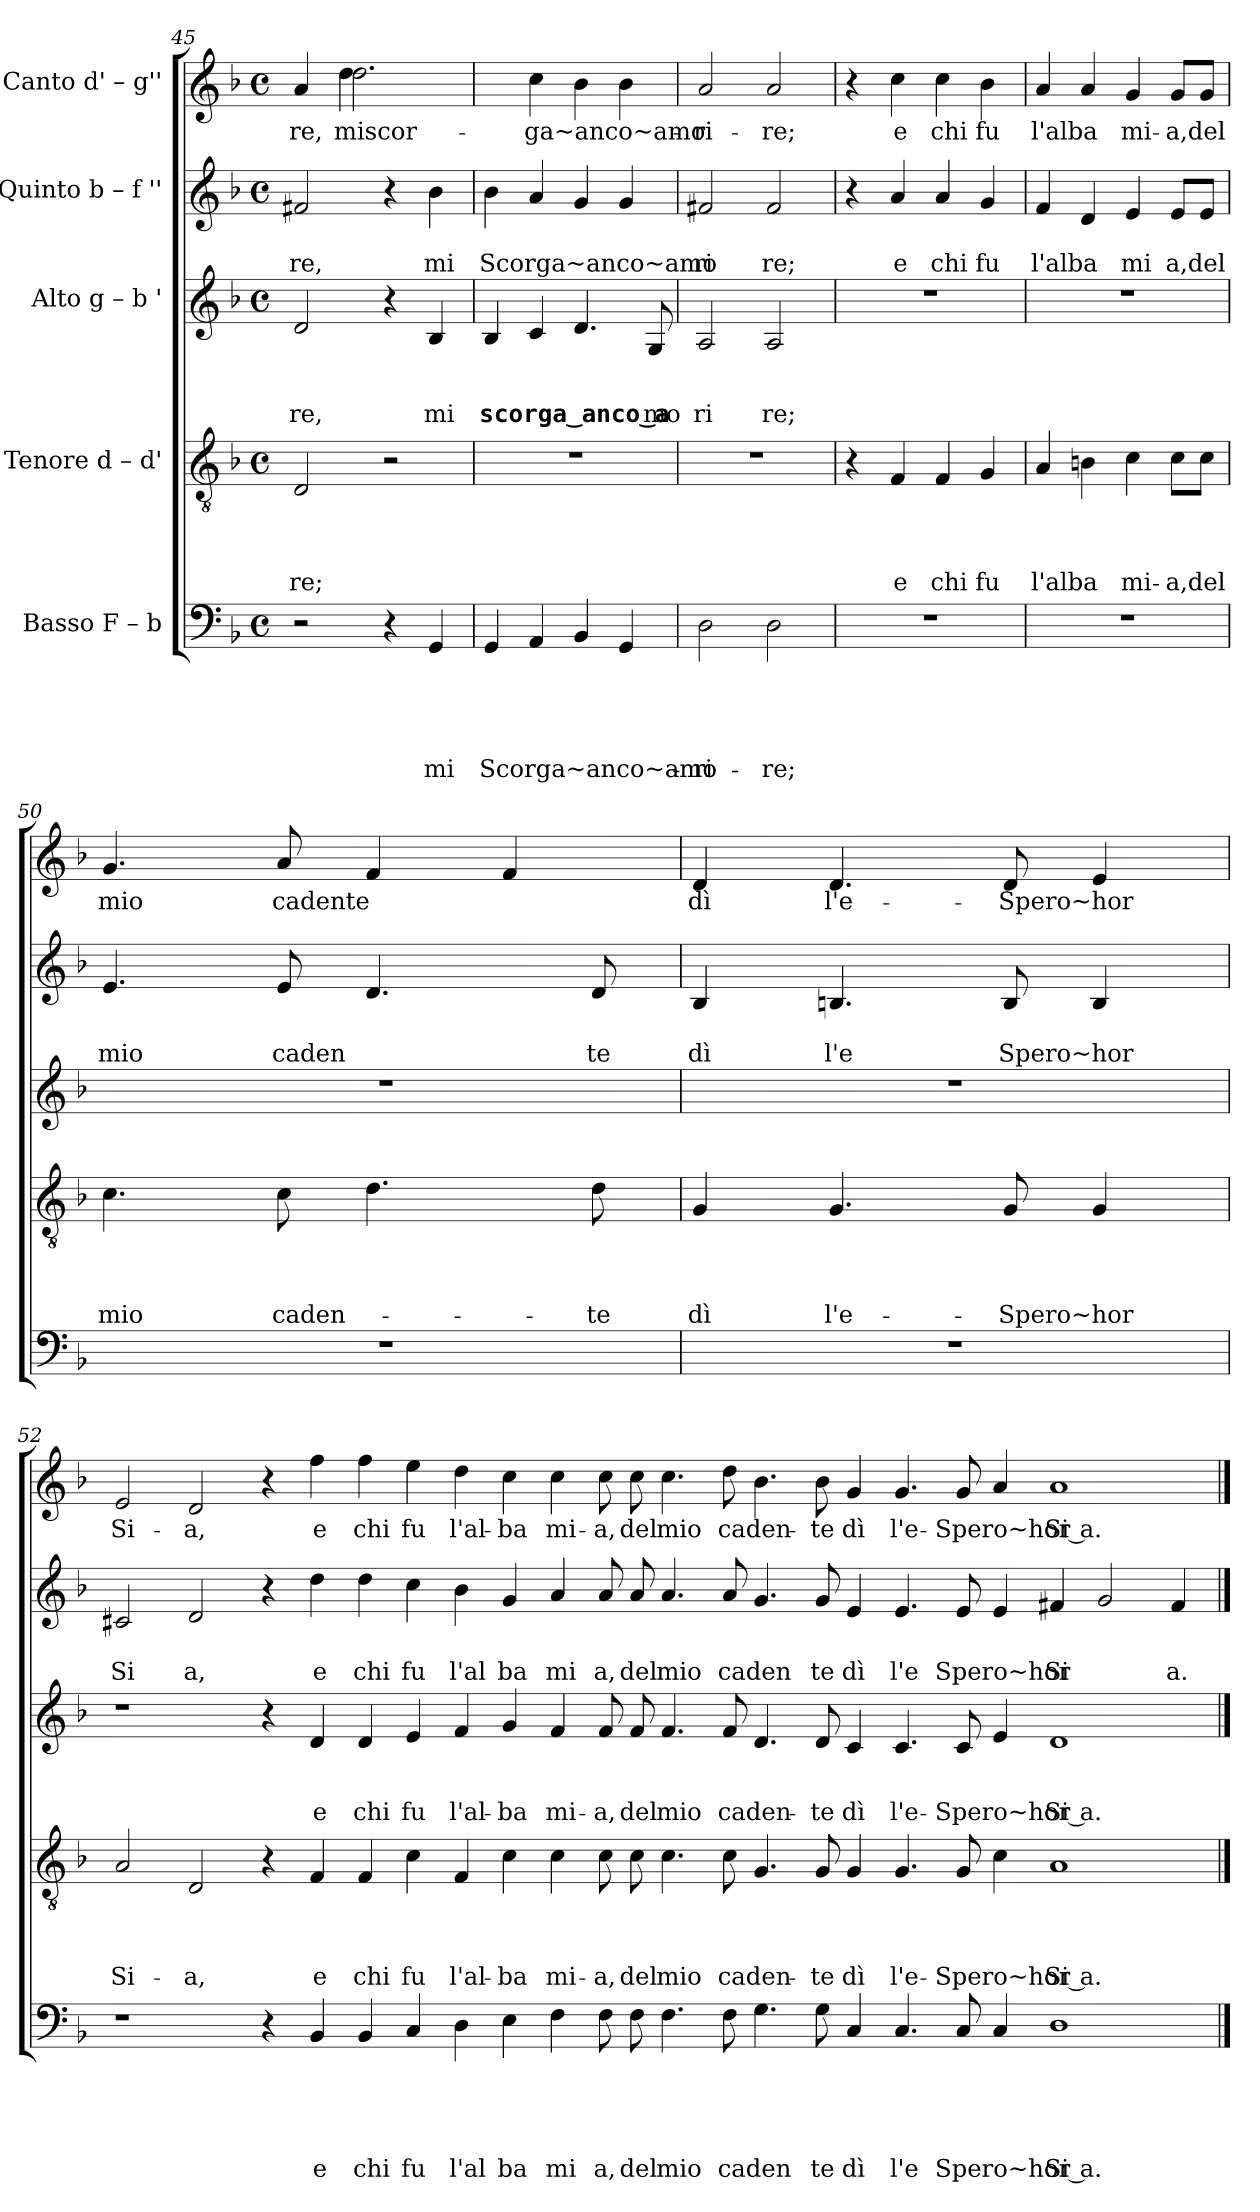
**kern	**text	**text	**text	**text	**text	**kern	**text	**text	**text	**text	**kern	**text	**text	**text	**kern	**text	**text	**kern	**text
*part5	*part5	*part5	*part5	*part5	*part5	*part4	*part4	*part4	*part4	*part4	*part3	*part3	*part3	*part3	*part2	*part2	*part2	*part1	*part1
*staff5	*staff5	*staff5	*staff5	*staff5	*staff5	*staff4	*staff4	*staff4	*staff4	*staff4	*staff3	*staff3	*staff3	*staff3	*staff2	*staff2	*staff2	*staff1	*staff1
*I"Basso F – b	*	*	*	*	*	*I"Tenore d – d'	*	*	*	*	*I"Alto g – b '	*	*	*	*I"Quinto b – f ''	*	*	*I"Canto d' – g''	*
!!LO:LB:g=z
*clefF4	*	*	*	*	*	*clefGv2	*	*	*	*	*clefG2	*	*	*	*clefG2	*	*	*clefG2	*
*k[b-]	*	*	*	*	*	*k[b-]	*	*	*	*	*k[b-]	*	*	*	*k[b-]	*	*	*k[b-]	*
*F:	*	*	*	*	*	*F:	*	*	*	*	*F:	*	*	*	*F:	*	*	*F:	*
*M4/4	*	*	*	*	*	*M4/4	*	*	*	*	*M4/4	*	*	*	*M4/4	*	*	*M4/4	*
*met(c)	*	*	*	*	*	*met(c)	*	*	*	*	*met(c)	*	*	*	*met(c)	*	*	*met(c)	*
=45	=45	=45	=45	=45	=45	=45	=45	=45	=45	=45	=45	=45	=45	=45	=45	=45	=45	=45	=45
!	!	!	!	!	!	!	!	!	!	!LO:LY:b	!	!	!	!LO:LY:b	!	!	!LO:LY:b	!	!LO:LY:b
*	*	*	*	*	*	*	*	*	*	*	*	*	*	*	*	*	*	*^	*
2r	.	.	.	.	.	2D/	.	.	.	re;	2d/	.	.	-re,	2f#X/	.	-re,	4a/	4ryy	-re,
!	!	!	!	!	!	!	!	!	!	!	!	!	!	!	!	!	!	!	!	!LO:LY:b
.	.	.	.	.	.	.	.	.	.	.	.	.	.	.	.	.	.	4dd\	2.dd\	miscor-
4r	.	.	.	.	.	2r	.	.	.	.	4r	.	.	.	4r	.	.	2ryy	.	.
!	!	!	!	!	!LO:LY:b	!	!	!	!	!	!	!	!	!LO:LY:b	!	!	!LO:LY:b	!	!	!
4GG/	.	.	.	.	mi	.	.	.	.	.	4B-/	.	.	mi	4b-\	.	mi	.	.	.
*	*	*	*	*	*	*	*	*	*	*	*	*	*	*	*	*	*	*v	*v	*
=46	=46	=46	=46	=46	=46	=46	=46	=46	=46	=46	=46	=46	=46	=46	=46	=46	=46	=46	=46
!	!	!	!	!	!LO:LY:b	!	!	!	!	!	!	!	!	!LO:LY:b	!	!	!LO:LY:b	!	!
4GG/	.	.	.	.	Scorga~anco~amo-	1r	.	.	.	.	4B-/	.	.	scorga‿anco‿a	4b-\	.	Scorga~anco~amo	4ryy	.
!	!	!	!	!	!	!	!	!	!	!	!	!	!	!	!	!	!	!	!LO:LY:b
4AA/	.	.	.	.	.	.	.	.	.	.	4c/	.	.	.	4a/	.	.	4cc\	-ga~anco~amo-
4BB-/	.	.	.	.	.	.	.	.	.	.	4.d/	.	.	.	4g/	.	.	4b-\	.
4GG/	.	.	.	.	.	.	.	.	.	.	.	.	.	.	4g/	.	.	4b-\	.
!	!	!	!	!	!	!	!	!	!	!	!	!	!	!LO:LY:b	!	!	!	!	!
.	.	.	.	.	.	.	.	.	.	.	8G/	.	.	mo	.	.	.	.	.
=47	=47	=47	=47	=47	=47	=47	=47	=47	=47	=47	=47	=47	=47	=47	=47	=47	=47	=47	=47
!	!	!	!	!	!LO:LY:b	!	!	!	!	!	!	!	!	!LO:LY:b	!	!	!LO:LY:b	!	!LO:LY:b
2D\	.	.	.	.	-ri-	1r	.	.	.	.	2A/	.	.	ri	2f#X/	.	ri	2a/	-ri-
!	!	!	!	!	!LO:LY:b	!	!	!	!	!	!	!	!	!LO:LY:b	!	!	!LO:LY:b	!	!LO:LY:b
2D\	.	.	.	.	-re;	.	.	.	.	.	2A/	.	.	re;	2f#/	.	re;	2a/	-re;
=48	=48	=48	=48	=48	=48	=48	=48	=48	=48	=48	=48	=48	=48	=48	=48	=48	=48	=48	=48
1r	.	.	.	.	.	4r	.	.	.	.	1r	.	.	.	4r	.	.	4r	.
!	!	!	!	!	!	!	!	!	!	!LO:LY:b	!	!	!	!	!	!	!LO:LY:b	!	!LO:LY:b
.	.	.	.	.	.	4F/	.	.	.	e	.	.	.	.	4a/	.	e	4cc\	e
!	!	!	!	!	!	!	!	!	!	!LO:LY:b	!	!	!	!	!	!	!LO:LY:b	!	!LO:LY:b
.	.	.	.	.	.	4F/	.	.	.	chi	.	.	.	.	4a/	.	chi	4cc\	chi
!	!	!	!	!	!	!	!	!	!	!LO:LY:b	!	!	!	!	!	!	!LO:LY:b	!	!LO:LY:b
.	.	.	.	.	.	4G/	.	.	.	fu	.	.	.	.	4g/	.	fu	4b-\	fu
=49	=49	=49	=49	=49	=49	=49	=49	=49	=49	=49	=49	=49	=49	=49	=49	=49	=49	=49	=49
!	!	!	!	!	!	!	!	!	!	!LO:LY:b	!	!	!	!	!	!	!LO:LY:b	!	!LO:LY:b
1r	.	.	.	.	.	4A/	.	.	.	l'alba	1r	.	.	.	4f/	.	l'alba	4a/	l'alba
.	.	.	.	.	.	4Bn\	.	.	.	.	.	.	.	.	4d/	.	.	4a/	.
!	!	!	!	!	!	!	!	!	!	!LO:LY:b	!	!	!	!	!	!	!LO:LY:b	!	!LO:LY:b
.	.	.	.	.	.	4c\	.	.	.	mi-	.	.	.	.	4e/	.	mi	4g/	mi-
!	!	!	!	!	!	!	!	!	!	!LO:LY:b	!	!	!	!	!	!	!LO:LY:b	!	!LO:LY:b
.	.	.	.	.	.	8c\L	.	.	.	-a,del	.	.	.	.	8e/L	.	a,del	8g/L	-a,del
.	.	.	.	.	.	8c\J	.	.	.	.	.	.	.	.	8e/J	.	.	8g/J	.
=50	=50	=50	=50	=50	=50	=50	=50	=50	=50	=50	=50	=50	=50	=50	=50	=50	=50	=50	=50
!	!	!	!	!	!	!	!	!	!	!LO:LY:b	!	!	!	!	!	!	!LO:LY:b	!	!LO:LY:b
1r	.	.	.	.	.	4.c\	.	.	.	mio	1r	.	.	.	4.e/	.	mio	4.g/	mio
!	!	!	!	!	!	!	!	!	!	!LO:LY:b	!	!	!	!	!	!	!LO:LY:b	!	!LO:LY:b
.	.	.	.	.	.	8c\	.	.	.	caden-	.	.	.	.	8e/	.	caden	8a/	cadente
.	.	.	.	.	.	4.d\	.	.	.	.	.	.	.	.	4.d/	.	.	4f/	.
.	.	.	.	.	.	.	.	.	.	.	.	.	.	.	.	.	.	4f/	.
!	!	!	!	!	!	!	!	!	!	!LO:LY:b	!	!	!	!	!	!	!LO:LY:b	!	!
.	.	.	.	.	.	8d\	.	.	.	-te	.	.	.	.	8d/	.	te	.	.
=51	=51	=51	=51	=51	=51	=51	=51	=51	=51	=51	=51	=51	=51	=51	=51	=51	=51	=51	=51
!	!	!	!	!	!	!	!	!	!	!LO:LY:b	!	!	!	!	!	!	!LO:LY:b	!	!LO:LY:b
1r	.	.	.	.	.	4G/	.	.	.	dì	1r	.	.	.	4B-/	.	dì	4d/	dì
!	!	!	!	!	!	!	!	!	!	!LO:LY:b	!	!	!	!	!	!	!LO:LY:b	!	!LO:LY:b
.	.	.	.	.	.	4.G/	.	.	.	l'e-	.	.	.	.	4.Bn/	.	l'e	4.d/	l'e-
!	!	!	!	!	!	!	!	!	!	!LO:LY:b	!	!	!	!	!	!	!LO:LY:b	!	!LO:LY:b
.	.	.	.	.	.	8G/	.	.	.	-Spero~hor	.	.	.	.	8B/	.	Spero~hor	8d/	-Spero~hor
.	.	.	.	.	.	4G/	.	.	.	.	.	.	.	.	4B/	.	.	4e/	.
!!LO:LB:g=z
=52	=52	=52	=52	=52	=52	=52	=52	=52	=52	=52	=52	=52	=52	=52	=52	=52	=52	=52	=52
!	!	!	!	!	!	!	!	!	!	!LO:LY:b	!	!	!	!	!	!	!LO:LY:b	!	!LO:LY:b
1r	.	.	.	.	.	2A/	.	.	.	Si-	1r	.	.	.	2c#X/	.	Si	2e/	Si-
!	!	!	!	!	!	!	!	!	!	!LO:LY:b	!	!	!	!	!	!	!LO:LY:b	!	!LO:LY:b
.	.	.	.	.	.	2D/	.	.	.	-a,	.	.	.	.	2d/	.	a,	2d/	-a,
4r	.	.	.	.	.	4r	.	.	.	.	4r	.	.	.	4r	.	.	4r	.
!	!	!	!	!	!LO:LY:b	!	!	!	!	!LO:LY:b	!	!	!	!LO:LY:b	!	!	!LO:LY:b	!	!LO:LY:b
4BB-/	.	.	.	.	e	4F/	.	.	.	e	4d/	.	.	e	4dd\	.	e	4ff\	e
!	!	!	!	!	!LO:LY:b	!	!	!	!	!LO:LY:b	!	!	!	!LO:LY:b	!	!	!LO:LY:b	!	!LO:LY:b
4BB-/	.	.	.	.	chi	4F/	.	.	.	chi	4d/	.	.	chi	4dd\	.	chi	4ff\	chi
!	!	!	!	!	!LO:LY:b	!	!	!	!	!LO:LY:b	!	!	!	!LO:LY:b	!	!	!LO:LY:b	!	!LO:LY:b
4C/	.	.	.	.	fu	4c\	.	.	.	fu	4e/	.	.	fu	4cc\	.	fu	4ee\	fu
!	!	!	!	!	!LO:LY:b	!	!	!	!	!LO:LY:b	!	!	!	!LO:LY:b	!	!	!LO:LY:b	!	!LO:LY:b
4D\	.	.	.	.	l'al	4F/	.	.	.	l'al-	4f/	.	.	l'al-	4b-\	.	l'al	4dd\	l'al-
!	!	!	!	!	!LO:LY:b	!	!	!	!	!LO:LY:b	!	!	!	!LO:LY:b	!	!	!LO:LY:b	!	!LO:LY:b
4E\	.	.	.	.	ba	4c\	.	.	.	-ba	4g/	.	.	-ba	4g/	.	ba	4cc\	-ba
!	!	!	!	!	!LO:LY:b	!	!	!	!	!LO:LY:b	!	!	!	!LO:LY:b	!	!	!LO:LY:b	!	!LO:LY:b
4F\	.	.	.	.	mi	4c\	.	.	.	mi-	4f/	.	.	mi-	4a/	.	mi	4cc\	mi-
!	!	!	!	!	!LO:LY:b	!	!	!	!	!LO:LY:b	!	!	!	!LO:LY:b	!	!	!LO:LY:b	!	!LO:LY:b
8F\	.	.	.	.	a,	8c\	.	.	.	-a,	8f/	.	.	-a,	8a/	.	a,	8cc\	-a,
!	!	!	!	!	!LO:LY:b	!	!	!	!	!LO:LY:b	!	!	!	!LO:LY:b	!	!	!LO:LY:b	!	!LO:LY:b
8F\	.	.	.	.	del	8c\	.	.	.	del	8f/	.	.	del	8a/	.	del	8cc\	del
!	!	!	!	!	!LO:LY:b	!	!	!	!	!LO:LY:b	!	!	!	!LO:LY:b	!	!	!LO:LY:b	!	!LO:LY:b
4.F\	.	.	.	.	mio	4.c\	.	.	.	mio	4.f/	.	.	mio	4.a/	.	mio	4.cc\	mio
!	!	!	!	!	!LO:LY:b	!	!	!	!	!LO:LY:b	!	!	!	!LO:LY:b	!	!	!LO:LY:b	!	!LO:LY:b
8F\	.	.	.	.	caden	8c\	.	.	.	caden-	8f/	.	.	caden-	8a/	.	caden	8dd\	caden-
4.G\	.	.	.	.	.	4.G/	.	.	.	.	4.d/	.	.	.	4.g/	.	.	4.b-\	.
!	!	!	!	!	!LO:LY:b	!	!	!	!	!LO:LY:b	!	!	!	!LO:LY:b	!	!	!LO:LY:b	!	!LO:LY:b
8G\	.	.	.	.	te	8G/	.	.	.	-te	8d/	.	.	-te	8g/	.	te	8b-\	-te
!	!	!	!	!	!LO:LY:b	!	!	!	!	!LO:LY:b	!	!	!	!LO:LY:b	!	!	!LO:LY:b	!	!LO:LY:b
4C/	.	.	.	.	dì	4G/	.	.	.	dì	4c/	.	.	dì	4e/	.	dì	4g/	dì
!	!	!	!	!	!LO:LY:b	!	!	!	!	!LO:LY:b	!	!	!	!LO:LY:b	!	!	!LO:LY:b	!	!LO:LY:b
4.C/	.	.	.	.	l'e	4.G/	.	.	.	l'e-	4.c/	.	.	l'e-	4.e/	.	l'e	4.g/	l'e-
!	!	!	!	!	!LO:LY:b	!	!	!	!	!LO:LY:b	!	!	!	!LO:LY:b	!	!	!LO:LY:b	!	!LO:LY:b
8C/	.	.	.	.	Spero~hor	8G/	.	.	.	-Spero~hor	8c/	.	.	-Spero~hor	8e/	.	Spero~hor	8g/	-Spero~hor
4C/	.	.	.	.	.	4c\	.	.	.	.	4e/	.	.	.	4e/	.	.	4a/	.
!	!	!	!	!	!LO:LY:b	!	!	!	!	!LO:LY:b	!	!	!	!LO:LY:b	!	!	!LO:LY:b	!	!LO:LY:b
1D	.	.	.	.	Si a.	1A	.	.	.	Si a.-	1d	.	.	Si a.-	4f#X/	.	Si	1a	Si a.-
.	.	.	.	.	.	.	.	.	.	.	.	.	.	.	2g/	.	.	.	.
!	!	!	!	!	!	!	!	!	!	!	!	!	!	!	!	!	!LO:LY:b	!	!
.	.	.	.	.	.	.	.	.	.	.	.	.	.	.	4f#/	.	a.	.	.
==	==	==	==	==	==	==	==	==	==	==	==	==	==	==	==	==	==	==	==
*-	*-	*-	*-	*-	*-	*-	*-	*-	*-	*-	*-	*-	*-	*-	*-	*-	*-	*-	*-
